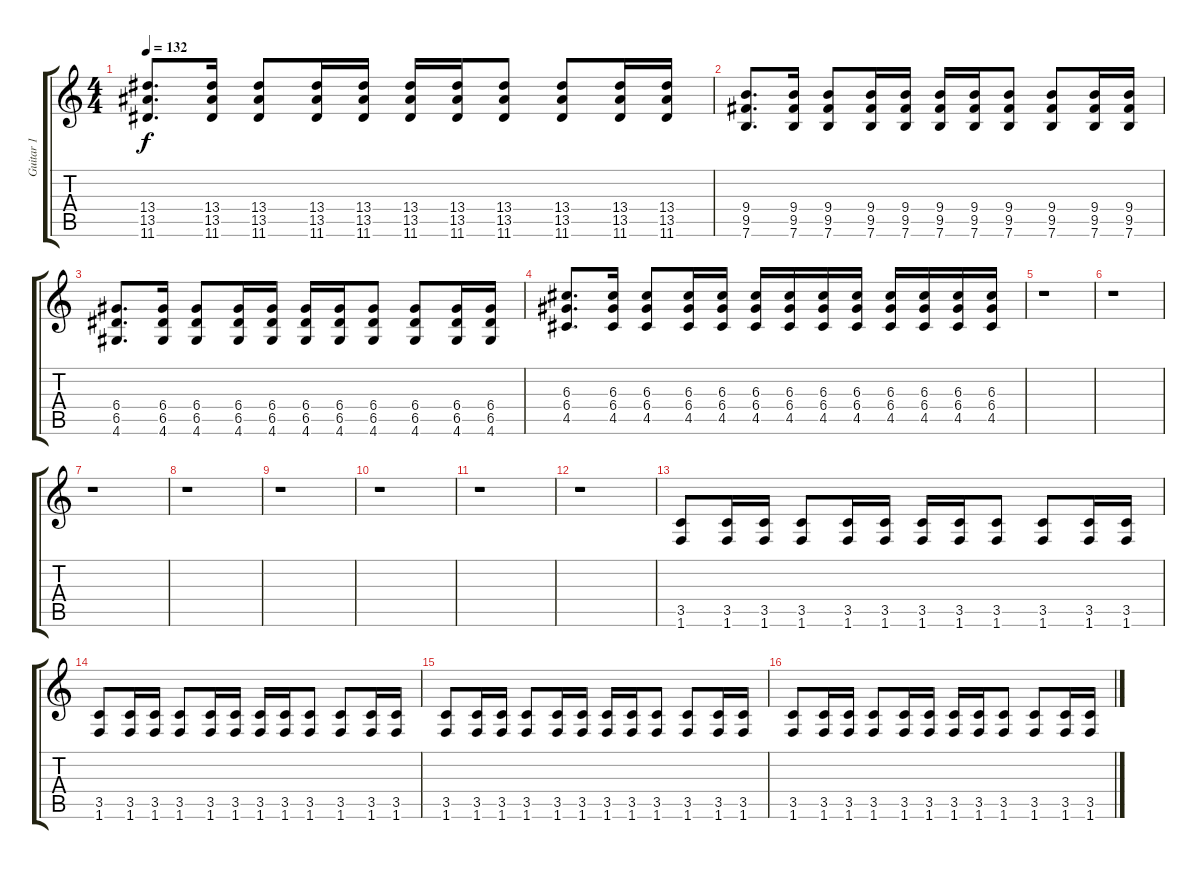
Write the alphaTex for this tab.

\track ("Guitar 1" "Guitar 1") {instrument distortionguitar}
\staff {score tabs}
\tuning (E4 B3 G3 D3 A2 E2) {hide}
\ts (4 4)
\tempo 132
\clef g2
\ks c
(13.4 13.5 11.6).8{d dy f volume 9} (13.4 13.5 11.6).16 (13.4 13.5 11.6).8 (13.4 13.5 11.6).16 (13.4 13.5 11.6).16 (13.4 13.5 11.6).16 (13.4 13.5 11.6).16 (13.4 13.5 11.6).8 (13.4 13.5 11.6).8 (13.4 13.5 11.6).16 (13.4 13.5 11.6).16 |
(9.4 9.5 7.6).8{d} (9.4 9.5 7.6).16 (9.4 9.5 7.6).8 (9.4 9.5 7.6).16 (9.4 9.5 7.6).16 (9.4 9.5 7.6).16 (9.4 9.5 7.6).16 (9.4 9.5 7.6).8 (9.4 9.5 7.6).8 (9.4 9.5 7.6).16 (9.4 9.5 7.6).16 |
(6.4 6.5 4.6).8{d} (6.4 6.5 4.6).16 (6.4 6.5 4.6).8 (6.4 6.5 4.6).16 (6.4 6.5 4.6).16 (6.4 6.5 4.6).16 (6.4 6.5 4.6).16 (6.4 6.5 4.6).8 (6.4 6.5 4.6).8 (6.4 6.5 4.6).16 (6.4 6.5 4.6).16 |
(6.3 6.4 4.5).8{d} (6.3 6.4 4.5).16 (6.3 6.4 4.5).8 (6.3 6.4 4.5).16 (6.3 6.4 4.5).16 (6.3 6.4 4.5).16 (6.3 6.4 4.5).16 (6.3 6.4 4.5).16 (6.3 6.4 4.5).16 (6.3 6.4 4.5).16 (6.3 6.4 4.5).16 (6.3 6.4 4.5).16 (6.3 6.4 4.5).16 |
r.1 |
r.1 |
r.1 |
r.1 |
r.1 |
r.1 |
r.1 |
r.1 |
(3.5 1.6).8 (3.5 1.6).16 (3.5 1.6).16 (3.5 1.6).8 (3.5 1.6).16 (3.5 1.6).16 (3.5 1.6).16 (3.5 1.6).16 (3.5 1.6).8 (3.5 1.6).8 (3.5 1.6).16 (3.5 1.6).16 |
(3.5 1.6).8 (3.5 1.6).16 (3.5 1.6).16 (3.5 1.6).8 (3.5 1.6).16 (3.5 1.6).16 (3.5 1.6).16 (3.5 1.6).16 (3.5 1.6).8 (3.5 1.6).8 (3.5 1.6).16 (3.5 1.6).16 |
(3.5 1.6).8 (3.5 1.6).16 (3.5 1.6).16 (3.5 1.6).8 (3.5 1.6).16 (3.5 1.6).16 (3.5 1.6).16 (3.5 1.6).16 (3.5 1.6).8 (3.5 1.6).8 (3.5 1.6).16 (3.5 1.6).16 |
(3.5 1.6).8 (3.5 1.6).16 (3.5 1.6).16 (3.5 1.6).8 (3.5 1.6).16 (3.5 1.6).16 (3.5 1.6).16 (3.5 1.6).16 (3.5 1.6).8 (3.5 1.6).8 (3.5 1.6).16 (3.5 1.6).16
